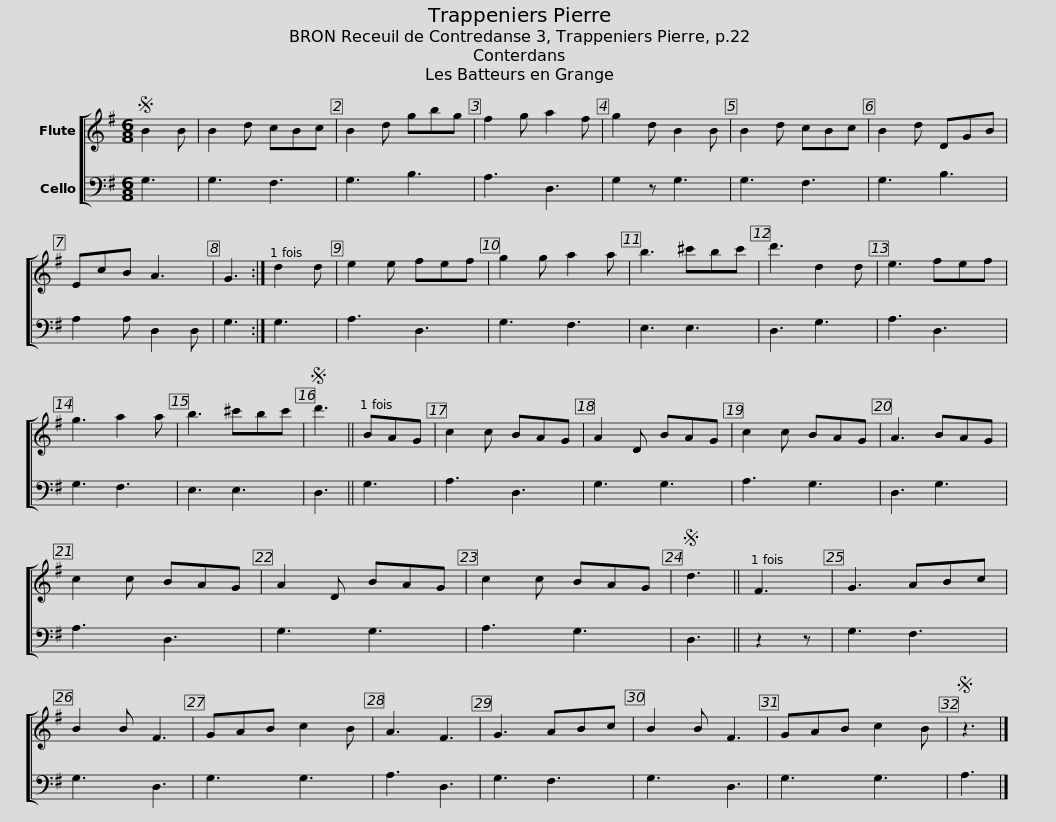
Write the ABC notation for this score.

X:1
%%score [ 1 2 ]
L:1/8
M:6/8
I:linebreak $
K:G
V:1 treble
V:2 bass
V:1
S B2 B | B2 d cBc | B2 d gbg | f2 g a2 f | g2 d B2 B | %5
 B2 d cBc |$ B2 d DGB | EcB A3 | G3 :| d2 d | %10
 e2 e fef | g2 g a2 a |$ b3 ^c'bc' | d'3 d2 d | e3 fef | %15
 g3 a2 a | b3 ^c'bc' |S d'3 ||$ BAG | c2 c BAG | %20
 A2 D BAG | c2 c BAG | A3 BAG | c2 c BAG |$ A2 D BAG | %25
 c2 c BAG |S d3 || F3 | G3 ABc | B2 B F3 | %30
 GAB c2 B |$ A3 F3 | G3 ABc | B2 B F3 | GAB c2 B | %35
S z3 |] %36
V:2
 G,3 | G,3 F,3 | G,3 B,3 | A,3 D,3 | G,2 z G,3 | %5
 G,3 F,3 |$ G,3 B,3 | A,2 A, D,2 D, | G,3 :| G,3 | %10
 A,3 D,3 | G,3 F,3 |$ E,3 E,3 | D,3 G,3 | A,3 D,3 | %15
 G,3 F,3 | E,3 E,3 | D,3 ||$ G,3 | A,3 D,3 | %20
 G,3 G,3 | A,3 G,3 | D,3 G,3 | A,3 D,3 |$ G,3 G,3 | %25
 A,3 G,3 | D,3 || z2 z | G,3 F,3 | G,3 D,3 | %30
 G,3 G,3 |$ A,3 D,3 | G,3 F,3 | G,3 D,3 | G,3 G,3 | %35
 A,3 |] %36
